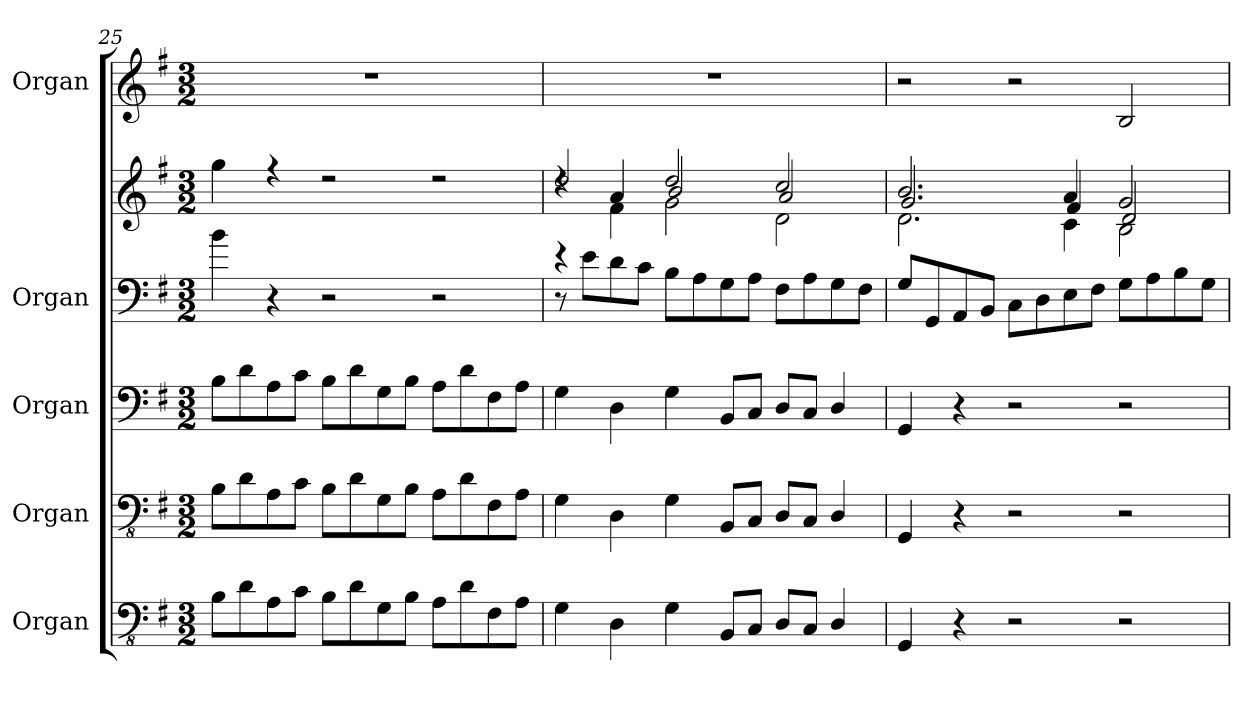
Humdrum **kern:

**kern	**kern	**kern	**kern	**kern	**kern
*part5	*part4	*part3	*part2	*part2	*part1
*staff6	*staff5	*staff4	*staff3	*staff2	*staff1
*I"Organ	*I"Organ	*I"Organ	*I"Organ	*	*I"Organ
!!LO:LB:g=z
*clefFv4	*clefFv4	*clefF4	*clefF4	*clefG2	*clefG2
*k[f#]	*k[f#]	*k[f#]	*k[f#]	*k[f#]	*k[f#]
*M3/2	*M3/2	*M3/2	*M3/2	*M3/2	*M3/2
=25	=25	=25	=25	=25	=25
8BB\L	8BB\L	8B\L	4b\	4gg\	1.r
8D\	8D\	8d\	.	.	.
8AA\	8AA\	8A\	4r	4rff	.
8C\J	8C\J	8c\J	.	.	.
8BB\L	8BB\L	8B\L	2r	2rdd	.
8D\	8D\	8d\	.	.	.
8GG\	8GG\	8G\	.	.	.
8BB\J	8BB\J	8B\J	.	.	.
8AA\L	8AA\L	8A\L	2r	2rdd	.
8D\	8D\	8d\	.	.	.
8FF#\	8FF#\	8F#\	.	.	.
8AA\J	8AA\J	8A\J	.	.	.
=26	=26	=26	=26	=26	=26
*	*	*	*	*^	*
*	*	*	*	*	*^	*
4GG\	4GG\	4G\	8r	2dd/	4rdd	4rD	1.r
.	.	.	8e\L	.	.	.	.
4DD\	4DD\	4D\	8d\	.	4a/	4f#\	.
.	.	.	8c\J	.	.	.	.
4GG\	4GG\	4G\	8B\L	2dd/	2b/	2g\	.
.	.	.	8A\	.	.	.	.
8BBB/L	8BBB/L	8BB/L	8G\	.	.	.	.
8CC/J	8CC/J	8C/J	8A\J	.	.	.	.
8DD/L	8DD/L	8D/L	8F#\L	2cc/	2a/	2d\	.
8CC/J	8CC/J	8C/J	8A\	.	.	.	.
4DD/	4DD/	4D/	8G\	.	.	.	.
.	.	.	8F#\J	.	.	.	.
=27	=27	=27	=27	=27	=27	=27	=27
4GGG/	4GGG/	4GG/	8G/L	2.b/	2.g/	2.d\	2r
.	.	.	8GG/	.	.	.	.
4r	4r	4r	8AA/	.	.	.	.
.	.	.	8BB/J	.	.	.	.
2r	2r	2r	8C\L	.	.	.	2r
.	.	.	8D\	.	.	.	.
.	.	.	8E\	4a/	4f#/	4c\	.
.	.	.	8F#\J	.	.	.	.
2r	2r	2r	8G\L	2g/	2d/	2B\	2B/
.	.	.	8A\	.	.	.	.
.	.	.	8B\	.	.	.	.
.	.	.	8G\J	.	.	.	.
*	*	*	*	*v	*v	*v	*
=	=	=	=	=	=
*-	*-	*-	*-	*-	*-
